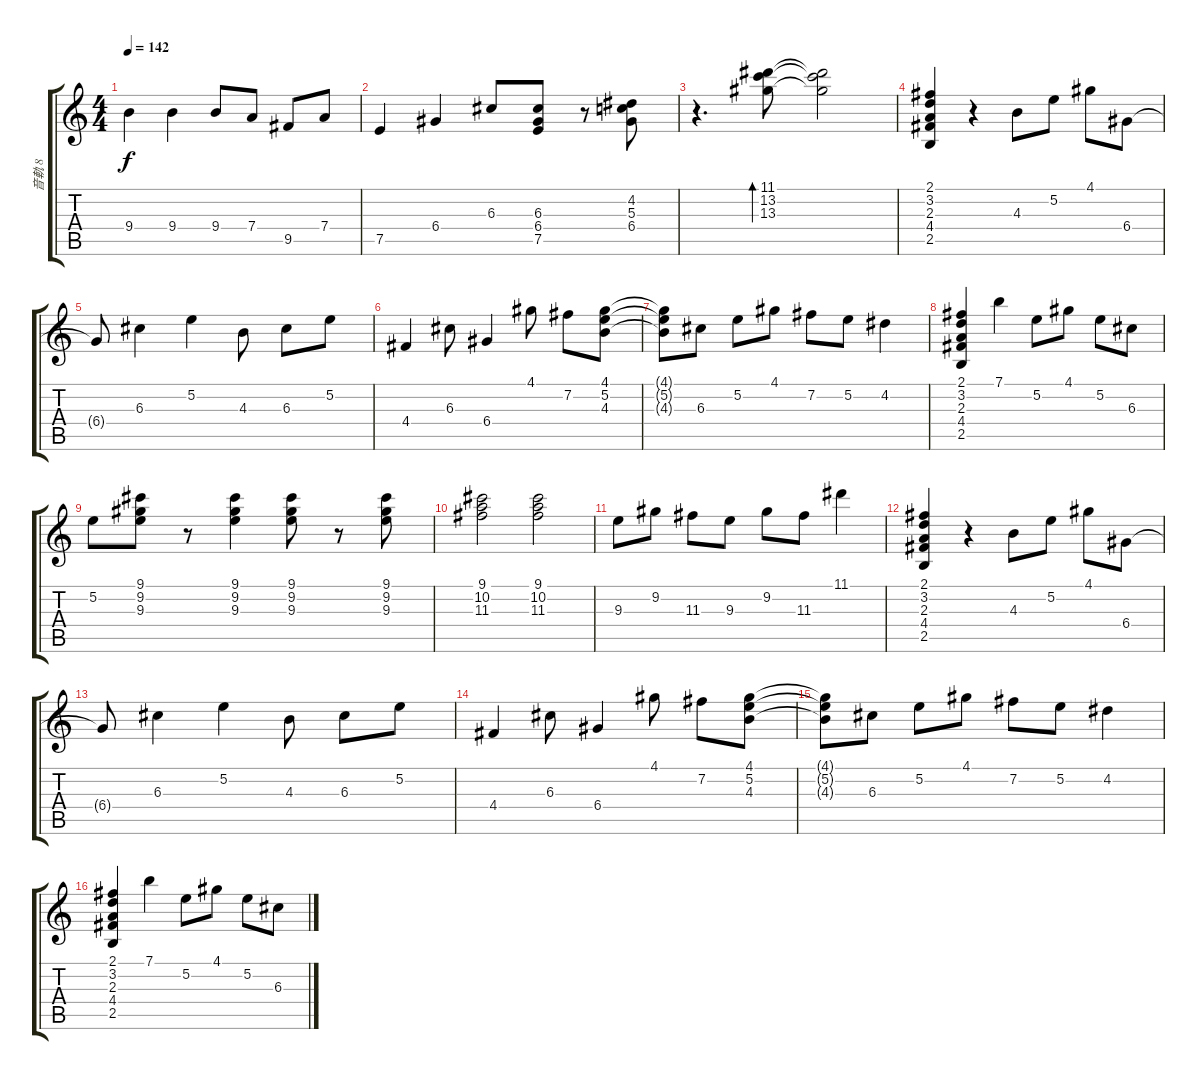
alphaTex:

\track ("音軌 8" "音軌 8") {instrument acousticguitarnylon}
\staff {score tabs}
\tuning (E4 B3 G3 D3 A2 E2) {hide}
\ts (4 4)
\tempo 142
\clef g2
\ks c
9.4.4{dy f} 9.4.4 9.4.8 7.4.8 9.5.8 7.4.8 |
7.5.4 6.4.4 6.3.8 (6.3 6.4 7.5).8 r.8 (4.2 5.3 6.4).8 |
r.4{d} (11.1 13.2 13.3).8{bd 60} (11.1{t} 13.2{t} 13.3{t}).2 |
(2.1 3.2 2.3 4.4 2.5).4 r.4 4.3.8 5.2.8 4.1.8 6.4.8 |
6.4{t}.8 6.3.4 5.2.4 4.3.8 6.3.8 5.2.8 |
4.4.4 6.3.8 6.4.4 4.1.8 7.2.8 (4.1 5.2 4.3).8 |
(4.1{t} 5.2{t} 4.3{t}).8 6.3.8 5.2.8 4.1.8 7.2.8 5.2.8 4.2.4 |
(2.1 3.2 2.3 4.4 2.5).4 7.1.4 5.2.8 4.1.8 5.2.8 6.3.8 |
5.2.8 (9.1 9.2 9.3).8 r.8 (9.1 9.2 9.3).4 (9.1 9.2 9.3).8 r.8 (9.1 9.2 9.3).8 |
(9.1 10.2 11.3).2 (9.1 10.2 11.3).2 |
9.3.8 9.2.8 11.3.8 9.3.8 9.2.8 11.3.8 11.1.4 |
(2.1 3.2 2.3 4.4 2.5).4 r.4 4.3.8 5.2.8 4.1.8 6.4.8 |
6.4{t}.8 6.3.4 5.2.4 4.3.8 6.3.8 5.2.8 |
4.4.4 6.3.8 6.4.4 4.1.8 7.2.8 (4.1 5.2 4.3).8 |
(4.1{t} 5.2{t} 4.3{t}).8 6.3.8 5.2.8 4.1.8 7.2.8 5.2.8 4.2.4 |
(2.1 3.2 2.3 4.4 2.5).4 7.1.4 5.2.8 4.1.8 5.2.8 6.3.8
